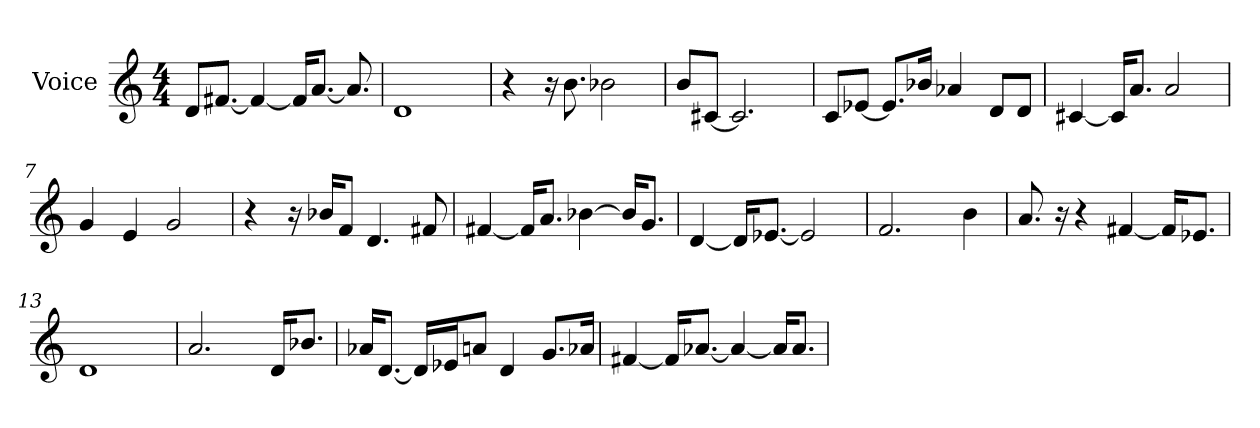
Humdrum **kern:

**kern
*part1
*staff1
*I"Voice
*I'Voice
*clefG2
*M4/4
=1
8d/L
[<8.f#X/J
4f#/_<
16f#/KL]
[<8.a/J
8.a/]
=2
1d
=3
4r
16ra
8.b\
2b-X\
=4
8b/L
[<8c#X/J
2.c#/]
=5
8c/L
[<8e-X/J
8.e-/L]
16b-X/Jk
4a-X/
8d/L
8d/J
=6
[<4c#X/
16c#/KL]
8.a/J
2a/
=7
4g/
4e/
2g/
!!LO:LB:g=z
=8
4r
16ra
16b-X/KL
8f/J
4.d/
8f#X/
=9
[<4f#X/
16f#/KL]
8.a/J
[>4b-X\
16b-/KL]
8.g/J
=10
[<4d/
16d/KL]
[<8.e-X/J
2e-/]
=11
2.f/
4b\
=12
8.a/
16ra
4r
[<4f#X/
16f#/KL]
8.e-X/J
=13
1d
=14
2.a/
16d/KL
8.b-X/J
!!LO:LB:g=z
=15
16a-X/KL
[<8.d/J
16d/LL]
16e-X/J
8an/J
4d/
8.g/L
16a-X/Jk
=16
[<4f#X/
16f#/KL]
[<8.a-X/J
4a-/_<
16a-/KL]
8.a-/J
=
*-
